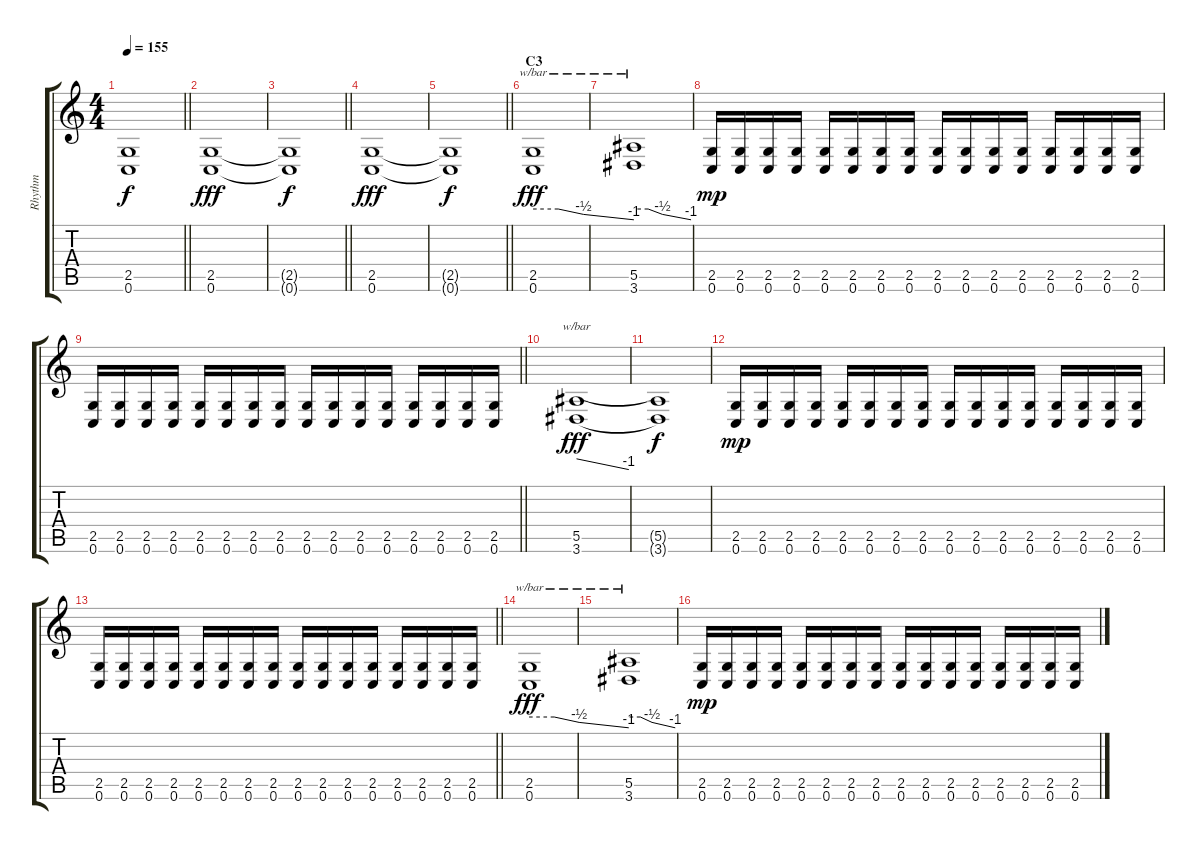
\track ("Rhythm" "Rhythm") {instrument distortionguitar}
\staff {score tabs}
\tuning (C4 G3 Eb3 Bb2 F2 C2) {hide}
\ts (4 4)
\tempo 155
\clef g2
\barLineRight lightlight
\ks c
(2.5{t} 0.6{t}).1{dy f} |
\section ("" "")
(2.5 0.6).1{dy fff} |
\barLineRight lightlight
(2.5{t} 0.6{t}).1{dy f} |
(2.5 0.6).1{dy fff} |
\barLineRight lightlight
(2.5{t} 0.6{t}).1{dy f} |
\section ("" "C3")
(2.5 0.6).1{tbe (custom default 0 0 15 0 30 -2 60 -4) dy fff} |
(5.5 3.6).1{tbe (custom default 0 0 15 0 30 -2 60 -4)} |
(2.5 0.6).16{dy mp} (2.5 0.6).16 (2.5 0.6).16 (2.5 0.6).16 (2.5 0.6).16 (2.5 0.6).16 (2.5 0.6).16 (2.5 0.6).16 (2.5 0.6).16 (2.5 0.6).16 (2.5 0.6).16 (2.5 0.6).16 (2.5 0.6).16 (2.5 0.6).16 (2.5 0.6).16 (2.5 0.6).16 |
\barLineRight lightlight
(2.5 0.6).16 (2.5 0.6).16 (2.5 0.6).16 (2.5 0.6).16 (2.5 0.6).16 (2.5 0.6).16 (2.5 0.6).16 (2.5 0.6).16 (2.5 0.6).16 (2.5 0.6).16 (2.5 0.6).16 (2.5 0.6).16 (2.5 0.6).16 (2.5 0.6).16 (2.5 0.6).16 (2.5 0.6).16 |
\section ("" "")
(5.5 3.6).1{tbe (dive default 0 0 60 -4) dy fff} |
(5.5{t} 3.6{t}).1{dy f} |
(2.5 0.6).16{dy mp} (2.5 0.6).16 (2.5 0.6).16 (2.5 0.6).16 (2.5 0.6).16 (2.5 0.6).16 (2.5 0.6).16 (2.5 0.6).16 (2.5 0.6).16 (2.5 0.6).16 (2.5 0.6).16 (2.5 0.6).16 (2.5 0.6).16 (2.5 0.6).16 (2.5 0.6).16 (2.5 0.6).16 |
\barLineRight lightlight
(2.5 0.6).16 (2.5 0.6).16 (2.5 0.6).16 (2.5 0.6).16 (2.5 0.6).16 (2.5 0.6).16 (2.5 0.6).16 (2.5 0.6).16 (2.5 0.6).16 (2.5 0.6).16 (2.5 0.6).16 (2.5 0.6).16 (2.5 0.6).16 (2.5 0.6).16 (2.5 0.6).16 (2.5 0.6).16 |
\section ("" "")
(2.5 0.6).1{tbe (custom default 0 0 15 0 30 -2 60 -4) dy fff} |
(5.5 3.6).1{tbe (custom default 0 0 15 0 30 -2 60 -4)} |
(2.5 0.6).16{dy mp} (2.5 0.6).16 (2.5 0.6).16 (2.5 0.6).16 (2.5 0.6).16 (2.5 0.6).16 (2.5 0.6).16 (2.5 0.6).16 (2.5 0.6).16 (2.5 0.6).16 (2.5 0.6).16 (2.5 0.6).16 (2.5 0.6).16 (2.5 0.6).16 (2.5 0.6).16 (2.5 0.6).16
